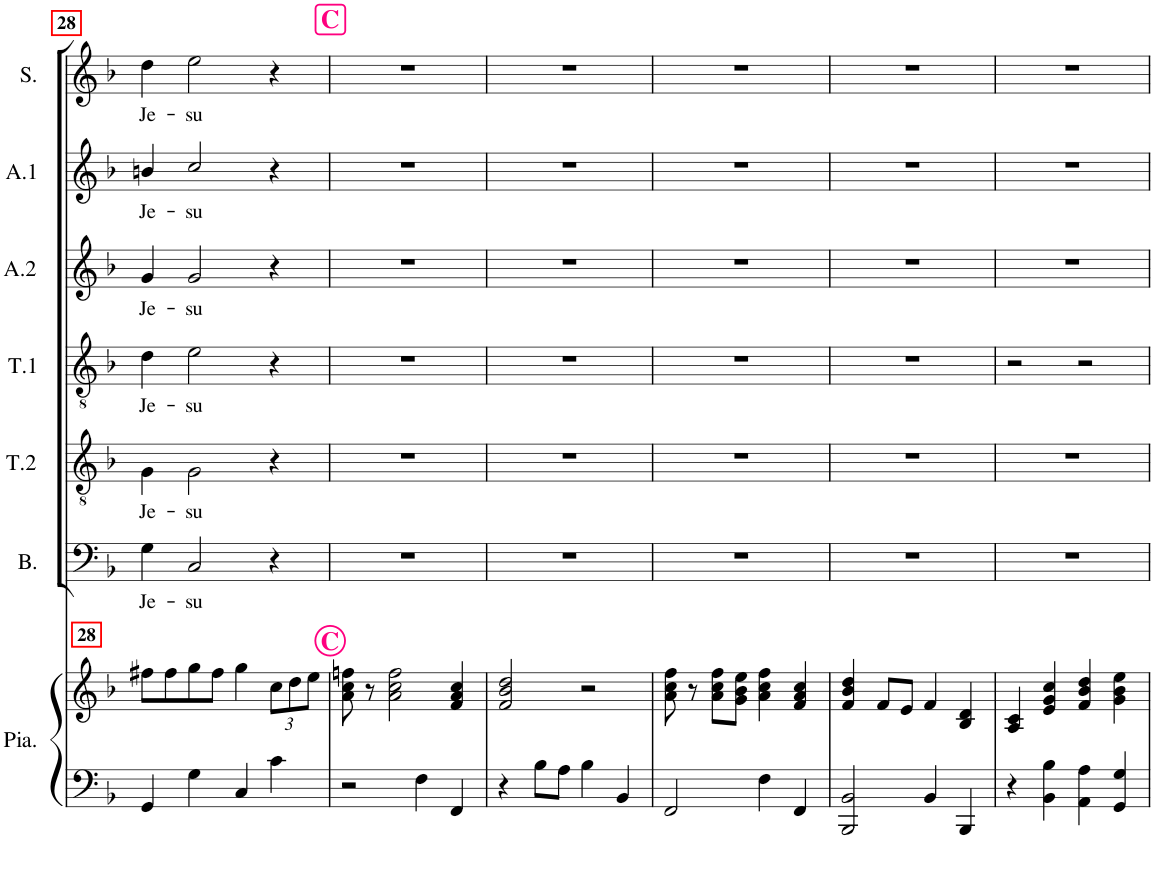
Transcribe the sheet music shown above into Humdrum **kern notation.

**kern	**kern	**kern	**text	**kern	**text	**kern	**text	**kern	**text	**kern	**text	**kern	**text
*part7	*part7	*part6	*part6	*part5	*part5	*part4	*part4	*part3	*part3	*part2	*part2	*part1	*part1
*staff8	*staff7	*staff6	*staff6	*staff5	*staff5	*staff4	*staff4	*staff3	*staff3	*staff2	*staff2	*staff1	*staff1
*I"Piano	*	*I"Basse	*	*I"Ténor 2	*	*I"Ténor 1	*	*I"Alto 2	*	*I"Alto 1	*	*I"Soprano	*
*I'Pia.	*	*I'B.	*	*I'T.2	*	*I'T.1	*	*I'A.2	*	*I'A.1	*	*I'S.	*
!!LO:PB:g=z
*clefF4	*clefG2	*clefF4	*	*clefGv2	*	*clefGv2	*	*clefG2	*	*clefG2	*	*clefG2	*
*k[b-]	*k[b-]	*k[b-]	*	*k[b-]	*	*k[b-]	*	*k[b-]	*	*k[b-]	*	*k[b-]	*
*M2/2	*M2/2	*M2/2	*	*M2/2	*	*M2/2	*	*M2/2	*	*M2/2	*	*M2/2	*
*met(c|)	*met(c|)	*met(c|)	*	*met(c|)	*	*met(c|)	*	*met(c|)	*	*met(c|)	*	*met(c|)	*
=28	=28	=28	=28	=28	=28	=28	=28	=28	=28	=28	=28	=28	=28
!	!LO:TX:a:B:t=28	!	!	!	!	!	!	!	!	!	!	!	!
!	!	!	!LO:LY:b	!	!LO:LY:b	!	!LO:LY:b	!	!LO:LY:b	!	!LO:LY:b	!	!LO:LY:b
4GG/	8ff#X\L	4G\	Je-	4G\	Je-	4d\	Je-	4g/	Je-	4bn/	Je-	4dd\	Je-
.	8ff#\	.	.	.	.	.	.	.	.	.	.	.	.
!	!	!	!LO:LY:b	!	!LO:LY:b	!	!LO:LY:b	!	!LO:LY:b	!	!LO:LY:b	!	!LO:LY:b
4G\	8gg\	2C/	-su	2G\	-su	2e\	-su	2g/	-su	2cc/	-su	2ee\	-su
.	8ff#\J	.	.	.	.	.	.	.	.	.	.	.	.
4C/	4gg\	.	.	.	.	.	.	.	.	.	.	.	.
*	*Xbrackettup	*	*	*	*	*	*	*	*	*	*	*	*
4c\	12cc\L	4r	.	4r	.	4r	.	4r	.	4r	.	4r	.
.	12dd\	.	.	.	.	.	.	.	.	.	.	.	.
.	12ee\J	.	.	.	.	.	.	.	.	.	.	.	.
!!LO:REH:place=s1:a:B:cj:color=#FF007F:fs=14:t=C
=29	=29	=29	=29	=29	=29	=29	=29	=29	=29	=29	=29	=29	=29
!	!LO:TX:a:B:color=#FF007F:t=C	!	!	!	!	!	!	!	!	!	!	!	!
2r	8a\ 8cc\ 8ffn\	1r	.	1r	.	1r	.	1r	.	1r	.	1r	.
.	8r	.	.	.	.	.	.	.	.	.	.	.	.
.	2a\ 2cc\ 2ff\	.	.	.	.	.	.	.	.	.	.	.	.
4F\	.	.	.	.	.	.	.	.	.	.	.	.	.
4FF/	4f/ 4a/ 4cc/	.	.	.	.	.	.	.	.	.	.	.	.
=30	=30	=30	=30	=30	=30	=30	=30	=30	=30	=30	=30	=30	=30
4r	2f/ 2b-/ 2dd/	1r	.	1r	.	1r	.	1r	.	1r	.	1r	.
8B-\L	.	.	.	.	.	.	.	.	.	.	.	.	.
8A\J	.	.	.	.	.	.	.	.	.	.	.	.	.
4B-\	2r	.	.	.	.	.	.	.	.	.	.	.	.
4BB-/	.	.	.	.	.	.	.	.	.	.	.	.	.
=31	=31	=31	=31	=31	=31	=31	=31	=31	=31	=31	=31	=31	=31
2FF/	8a\ 8cc\ 8ff\	1r	.	1r	.	1r	.	1r	.	1r	.	1r	.
.	8r	.	.	.	.	.	.	.	.	.	.	.	.
.	8a\ 8cc\ 8ff\L	.	.	.	.	.	.	.	.	.	.	.	.
.	8g\ 8b-\ 8ee\J	.	.	.	.	.	.	.	.	.	.	.	.
4F\	4a\ 4cc\ 4ff\	.	.	.	.	.	.	.	.	.	.	.	.
4FF/	4f/ 4a/ 4cc/	.	.	.	.	.	.	.	.	.	.	.	.
=32	=32	=32	=32	=32	=32	=32	=32	=32	=32	=32	=32	=32	=32
2BBB-/ 2BB-/	4f/ 4b-/ 4dd/	1r	.	1r	.	1r	.	1r	.	1r	.	1r	.
.	8f/L	.	.	.	.	.	.	.	.	.	.	.	.
.	8e/J	.	.	.	.	.	.	.	.	.	.	.	.
4BB-/	4f/	.	.	.	.	.	.	.	.	.	.	.	.
4BBB-/	4B-/ 4d/	.	.	.	.	.	.	.	.	.	.	.	.
=33	=33	=33	=33	=33	=33	=33	=33	=33	=33	=33	=33	=33	=33
4r	4A/ 4c/	1r	.	1r	.	2r	.	1r	.	1r	.	1r	.
4BB-\ 4B-\	4e/ 4g/ 4cc/	.	.	.	.	.	.	.	.	.	.	.	.
4AA\ 4A\	4f/ 4b-/ 4dd/	.	.	.	.	2r	.	.	.	.	.	.	.
4GG/ 4G/	4g\ 4b-\ 4ee\	.	.	.	.	.	.	.	.	.	.	.	.
=	=	=	=	=	=	=	=	=	=	=	=	=	=
*-	*-	*-	*-	*-	*-	*-	*-	*-	*-	*-	*-	*-	*-
